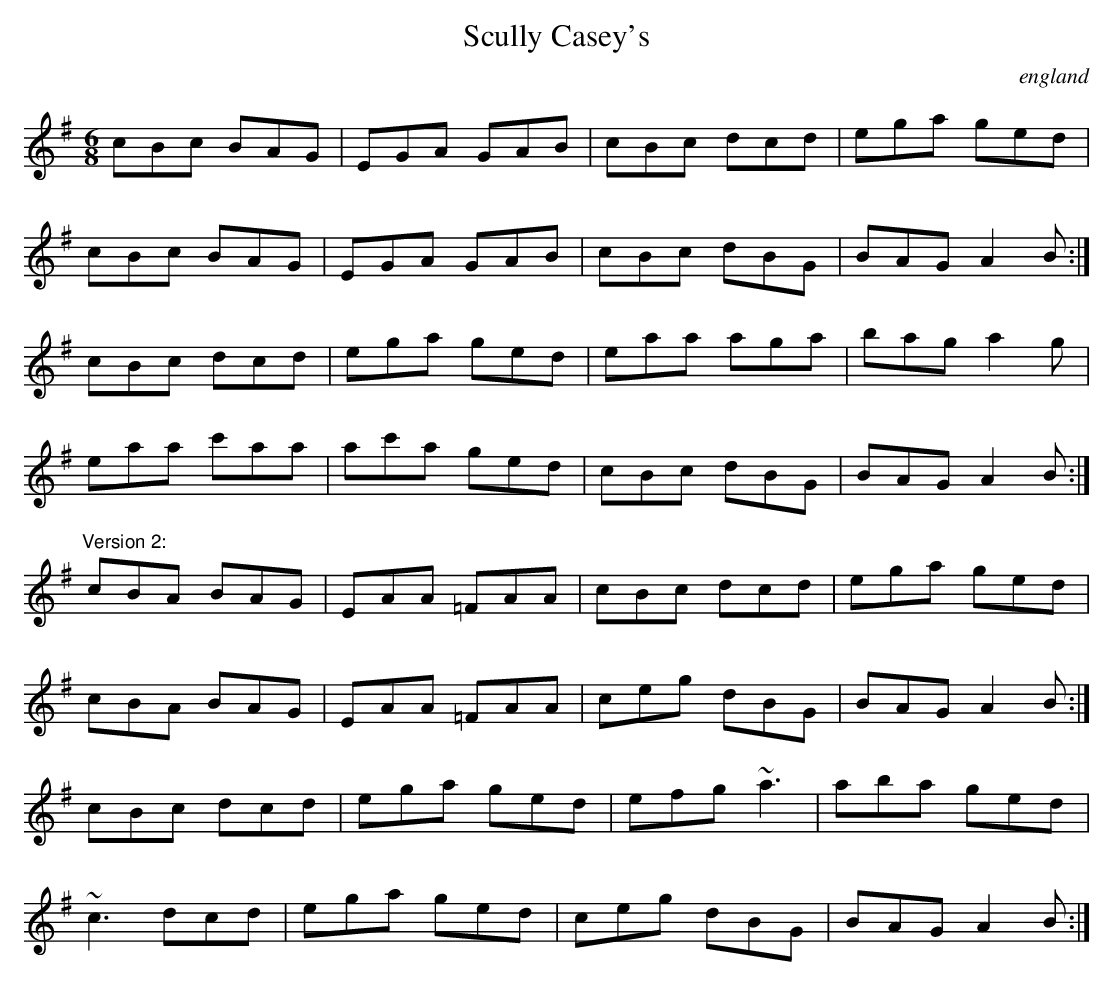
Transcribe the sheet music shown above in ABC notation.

X:1
T:Scully Casey's
O:england
M:6/8
L:1/8
K:Ador
cBc BAG|EGA GAB|cBc dcd|ega ged|
cBc BAG|EGA GAB|cBc dBG|BAG A2B:|
cBc dcd|ega ged|eaa aga|bag a2g|
eaa c'aa|ac'a ged|cBc dBG|BAG A2B:|
"Version 2:"
cBA BAG|EAA =FAA|cBc dcd|ega ged|
cBA BAG|EAA =FAA|ceg dBG|BAG A2B:|
cBc dcd|ega ged|efg ~a3|aba ged|
~c3 dcd|ega ged|ceg dBG|BAG A2B:|
